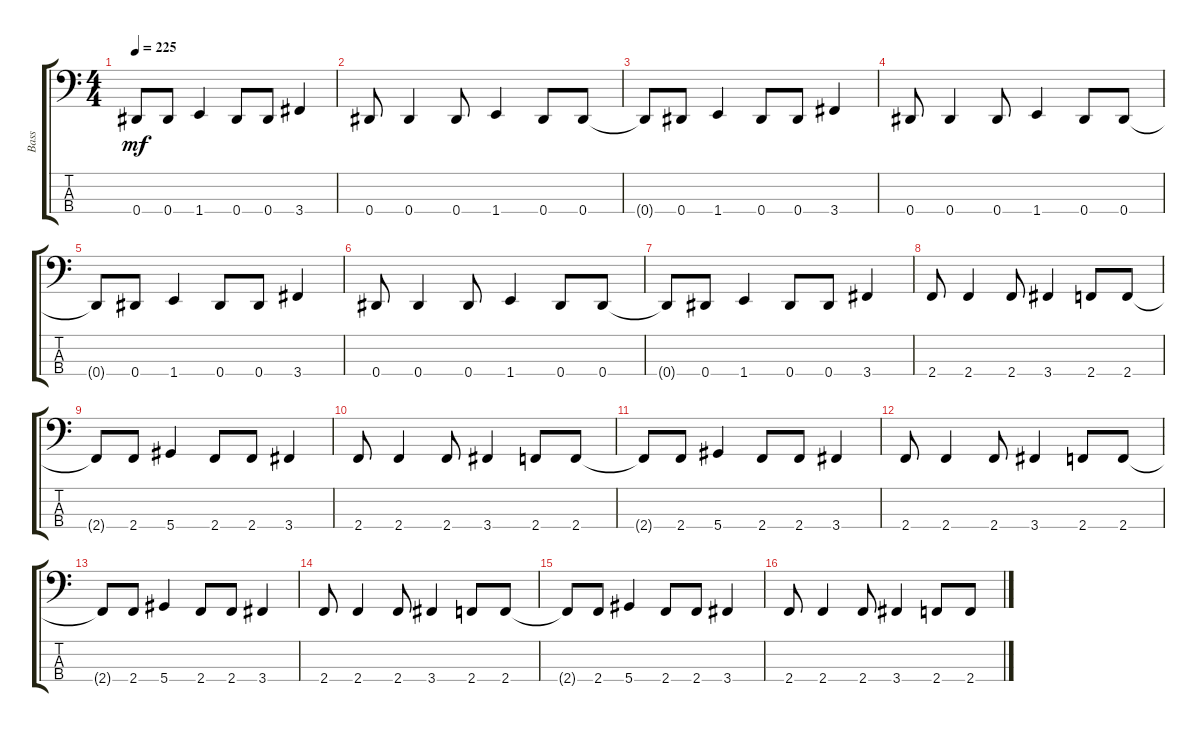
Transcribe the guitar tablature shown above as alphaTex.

\track ("Bass" "Bass") {instrument electricbasspick}
\staff {score tabs}
\tuning (Gb2 Db2 Ab1 Eb1) {hide}
\ts (4 4)
\tempo 225
\clef f4
\ks c
0.4{t}.8{dy mf} 0.4.8 1.4.4 0.4.8 0.4.8 3.4.4 |
0.4.8 0.4.4 0.4.8 1.4.4 0.4.8 0.4.8 |
0.4{t}.8 0.4.8 1.4.4 0.4.8 0.4.8 3.4.4 |
0.4.8 0.4.4 0.4.8 1.4.4 0.4.8 0.4.8 |
0.4{t}.8 0.4.8 1.4.4 0.4.8 0.4.8 3.4.4 |
0.4.8 0.4.4 0.4.8 1.4.4 0.4.8 0.4.8 |
0.4{t}.8 0.4.8 1.4.4 0.4.8 0.4.8 3.4.4 |
2.4.8 2.4.4 2.4.8 3.4.4 2.4.8 2.4.8 |
2.4{t}.8 2.4.8 5.4.4 2.4.8 2.4.8 3.4.4 |
2.4.8 2.4.4 2.4.8 3.4.4 2.4.8 2.4.8 |
2.4{t}.8 2.4.8 5.4.4 2.4.8 2.4.8 3.4.4 |
2.4.8 2.4.4 2.4.8 3.4.4 2.4.8 2.4.8 |
2.4{t}.8 2.4.8 5.4.4 2.4.8 2.4.8 3.4.4 |
2.4.8 2.4.4 2.4.8 3.4.4 2.4.8 2.4.8 |
2.4{t}.8 2.4.8 5.4.4 2.4.8 2.4.8 3.4.4 |
2.4.8 2.4.4 2.4.8 3.4.4 2.4.8 2.4.8
